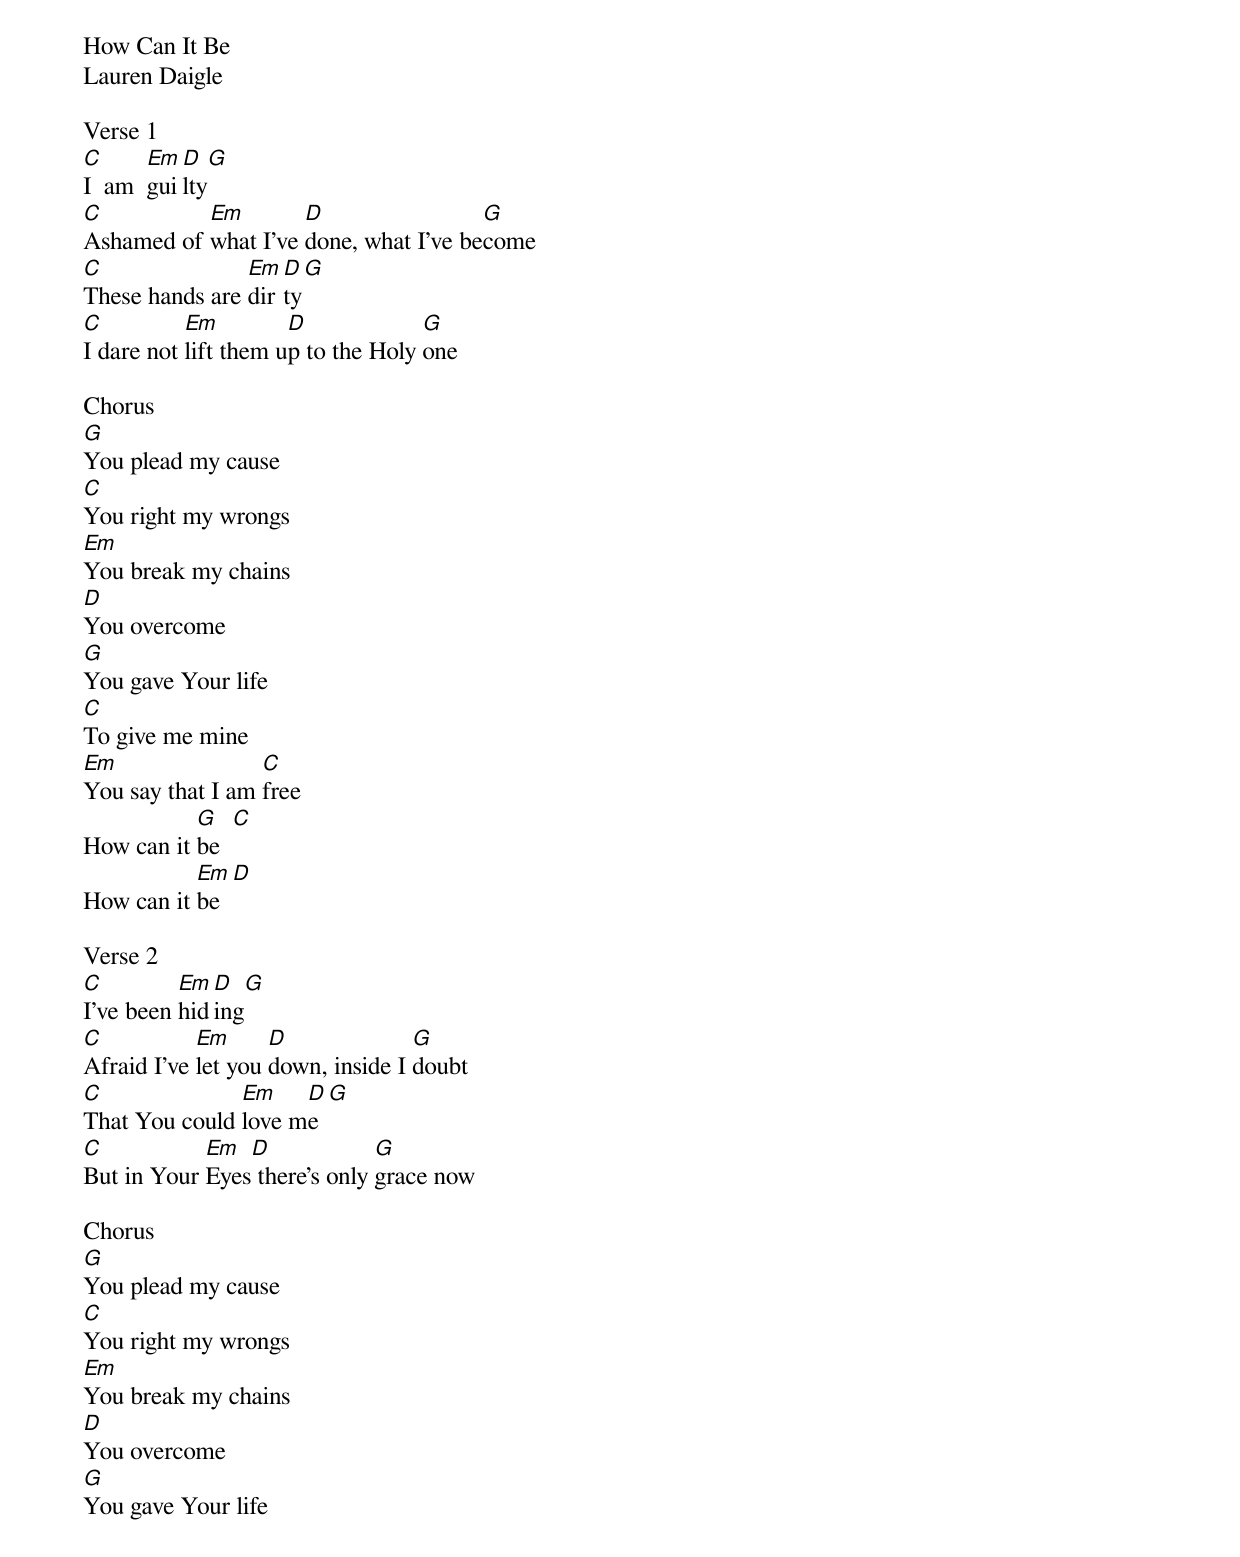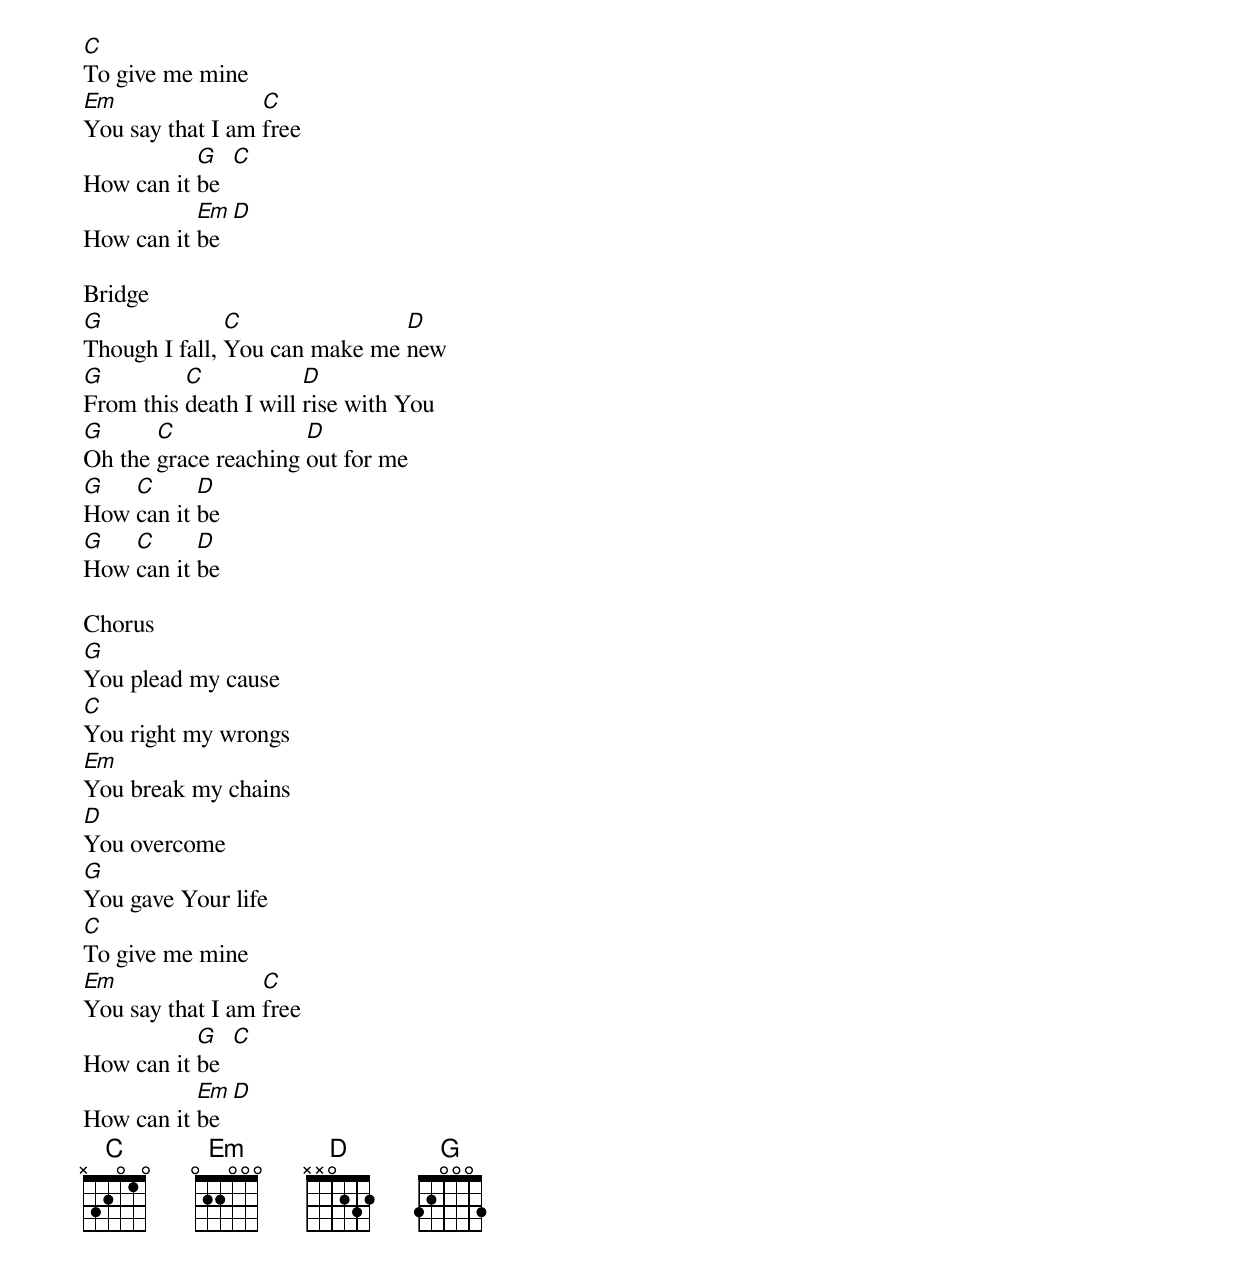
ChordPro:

How Can It Be
Lauren Daigle

Verse 1
[C]I  am  [Em]gui[D]lty[G]
[C]Ashamed of [Em]what I've [D]done, what I've be[G]come
[C]These hands are [Em]dir[D]ty[G]
[C]I dare not [Em]lift them u[D]p to the Holy [G]one

Chorus
[G]You plead my cause
[C]You right my wrongs
[Em]You break my chains
[D]You overcome
[G]You gave Your life
[C]To give me mine
[Em]You say that I am [C]free
How can it [G]be  [C]
How can it [Em]be  [D]

Verse 2
[C]I've been [Em]hid[D]ing[G]
[C]Afraid I've [Em]let you [D]down, inside I [G]doubt
[C]That You could [Em]love m[D]e[G]
[C]But in Your [Em]Eyes[D] there's only [G]grace now

Chorus
[G]You plead my cause
[C]You right my wrongs
[Em]You break my chains
[D]You overcome
[G]You gave Your life
[C]To give me mine
[Em]You say that I am [C]free
How can it [G]be  [C]
How can it [Em]be  [D]

Bridge
[G]Though I fall, [C]You can make me [D]new
[G]From this [C]death I will [D]rise with You
[G]Oh the [C]grace reaching [D]out for me
[G]How [C]can it [D]be
[G]How [C]can it [D]be

Chorus
[G]You plead my cause
[C]You right my wrongs
[Em]You break my chains
[D]You overcome
[G]You gave Your life
[C]To give me mine
[Em]You say that I am [C]free
How can it [G]be  [C]
How can it [Em]be  [D]
